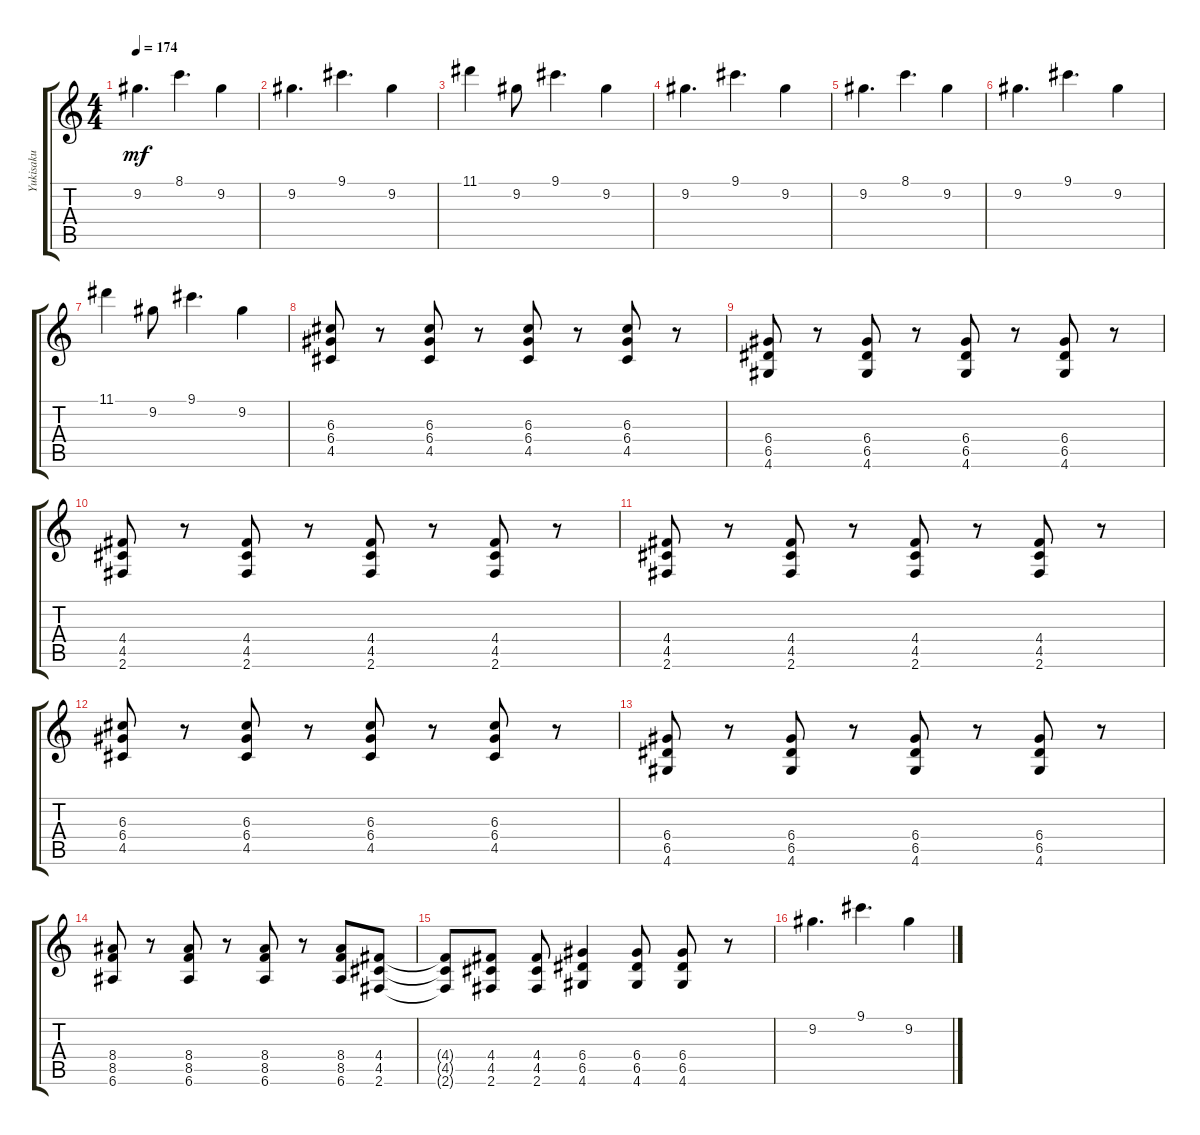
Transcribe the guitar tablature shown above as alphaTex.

\track ("Yukisaku" "Yukisaku") {instrument overdrivenguitar}
\staff {score tabs}
\tuning (E4 B3 G3 D3 A2 E2) {hide}
\ts (4 4)
\tempo 174
\clef g2
\ks c
9.2.4{d dy mf} 8.1.4{d} 9.2.4 |
9.2.4{d} 9.1.4{d} 9.2.4 |
11.1.4 9.2.8 9.1.4{d} 9.2.4 |
9.2.4{d} 9.1.4{d} 9.2.4 |
9.2.4{d} 8.1.4{d} 9.2.4 |
9.2.4{d} 9.1.4{d} 9.2.4 |
11.1.4 9.2.8 9.1.4{d} 9.2.4 |
(6.3 6.4 4.5).8 r.8 (6.3 6.4 4.5).8 r.8 (6.3 6.4 4.5).8 r.8 (6.3 6.4 4.5).8 r.8 |
(6.4 6.5 4.6).8 r.8 (6.4 6.5 4.6).8 r.8 (6.4 6.5 4.6).8 r.8 (6.4 6.5 4.6).8 r.8 |
(4.4 4.5 2.6).8 r.8 (4.4 4.5 2.6).8 r.8 (4.4 4.5 2.6).8 r.8 (4.4 4.5 2.6).8 r.8 |
(4.4 4.5 2.6).8 r.8 (4.4 4.5 2.6).8 r.8 (4.4 4.5 2.6).8 r.8 (4.4 4.5 2.6).8 r.8 |
(6.3 6.4 4.5).8 r.8 (6.3 6.4 4.5).8 r.8 (6.3 6.4 4.5).8 r.8 (6.3 6.4 4.5).8 r.8 |
(6.4 6.5 4.6).8 r.8 (6.4 6.5 4.6).8 r.8 (6.4 6.5 4.6).8 r.8 (6.4 6.5 4.6).8 r.8 |
(8.4 8.5 6.6).8 r.8 (8.4 8.5 6.6).8 r.8 (8.4 8.5 6.6).8 r.8 (8.4 8.5 6.6).8 (4.4 4.5 2.6).8 |
(4.4{t} 4.5{t} 2.6{t}).8 (4.4 4.5 2.6).8 (4.4 4.5 2.6).8 (6.4 6.5 4.6).4 (6.4 6.5 4.6).8 (6.4 6.5 4.6).8 r.8 |
9.2.4{d} 9.1.4{d} 9.2.4
